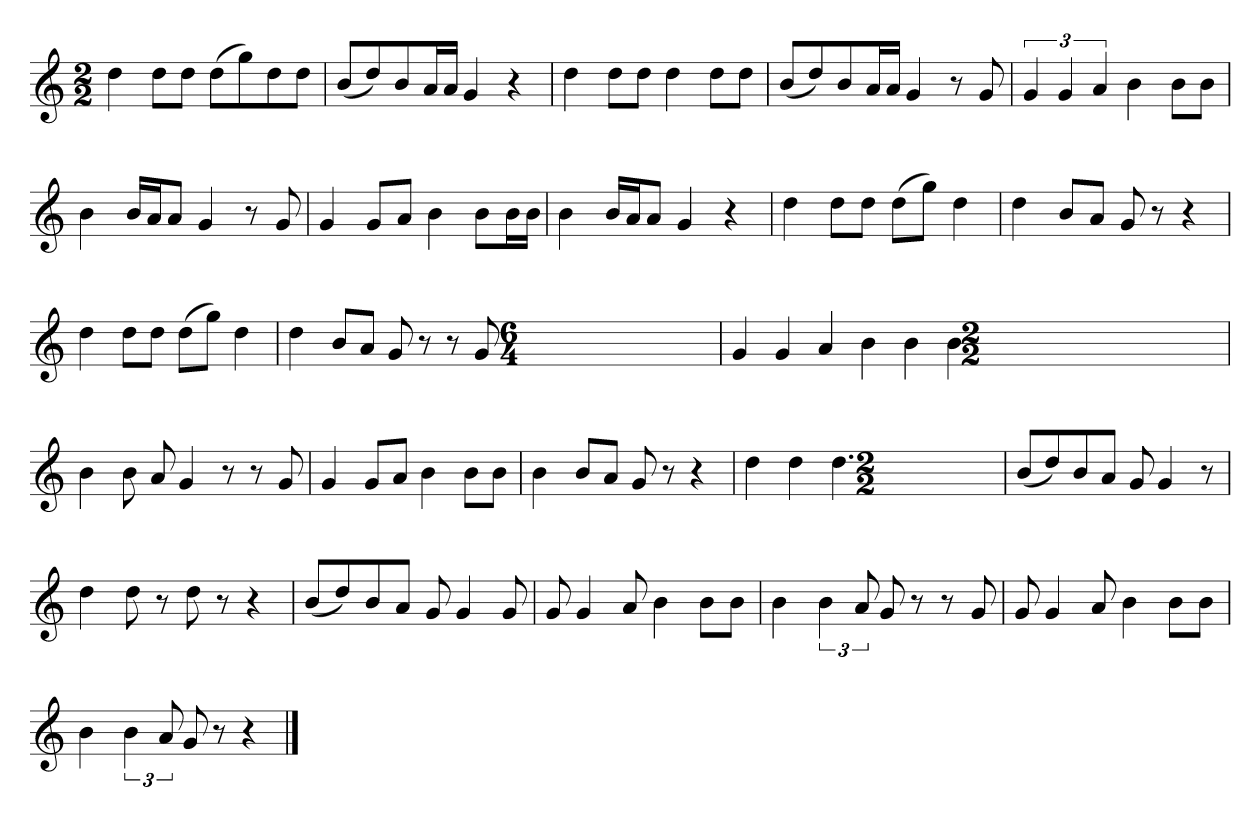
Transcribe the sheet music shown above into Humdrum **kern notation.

**kern
*part1
*staff1
*clefG2
*k[]
*M2/2
*MM120
=1
4dd
8dd\L
8dd\J
(8dd\L
8gg\)
8dd\
8dd\J
=
(8b/L
8dd/)
8b/
16a/L
16a/JJ
4g
4r
=
4dd
8dd\L
8dd\J
4dd
8dd\L
8dd\J
=
(8b/L
8dd/)
8b/
16a/L
16a/JJ
4g
8r
8g
=
6g
6g
6a
4b
8b\L
8b\J
=
4b
16b/LL
16a/J
8a/J
4g
8r
8g
=
4g
8g/L
8a/J
4b
8b\L
16b\L
16b\JJ
=
4b
16b/LL
16a/J
8a/J
4g
4r
=
4dd
8dd\L
8dd\J
(8dd\L
8gg\J)
4dd
=
4dd
8b/L
8a/J
8g
8r
4r
=
4dd
8dd\L
8dd\J
(8dd\L
8gg\J)
4dd
=
4dd
8b/L
8a/J
8g
8r
8r
8g
*M6/4
=
4g
4g
4a
4b
4b
4b
*M2/2
=
4b
8b
8a
4g
8r
8r
8g
=
4g
8g/L
8a/J
4b
8b\L
8b\J
=
4b
8b/L
8a/J
8g
8r
4r
=
4dd
4dd
4.dd
*M2/2
=
(8b/L
8dd/)
8b/
8a/J
8g
4g
8r
=
4dd
8dd
8r
8dd
8r
4r
=
(8b/L
8dd/)
8b/
8a/J
8g
4g
8g
=
8g
4g
8a
4b
8b\L
8b\J
=
4b
6b
12a
8g
8r
8r
8g
=
8g
4g
8a
4b
8b\L
8b\J
=
4b
6b
12a
8g
8r
4r
==
*-
